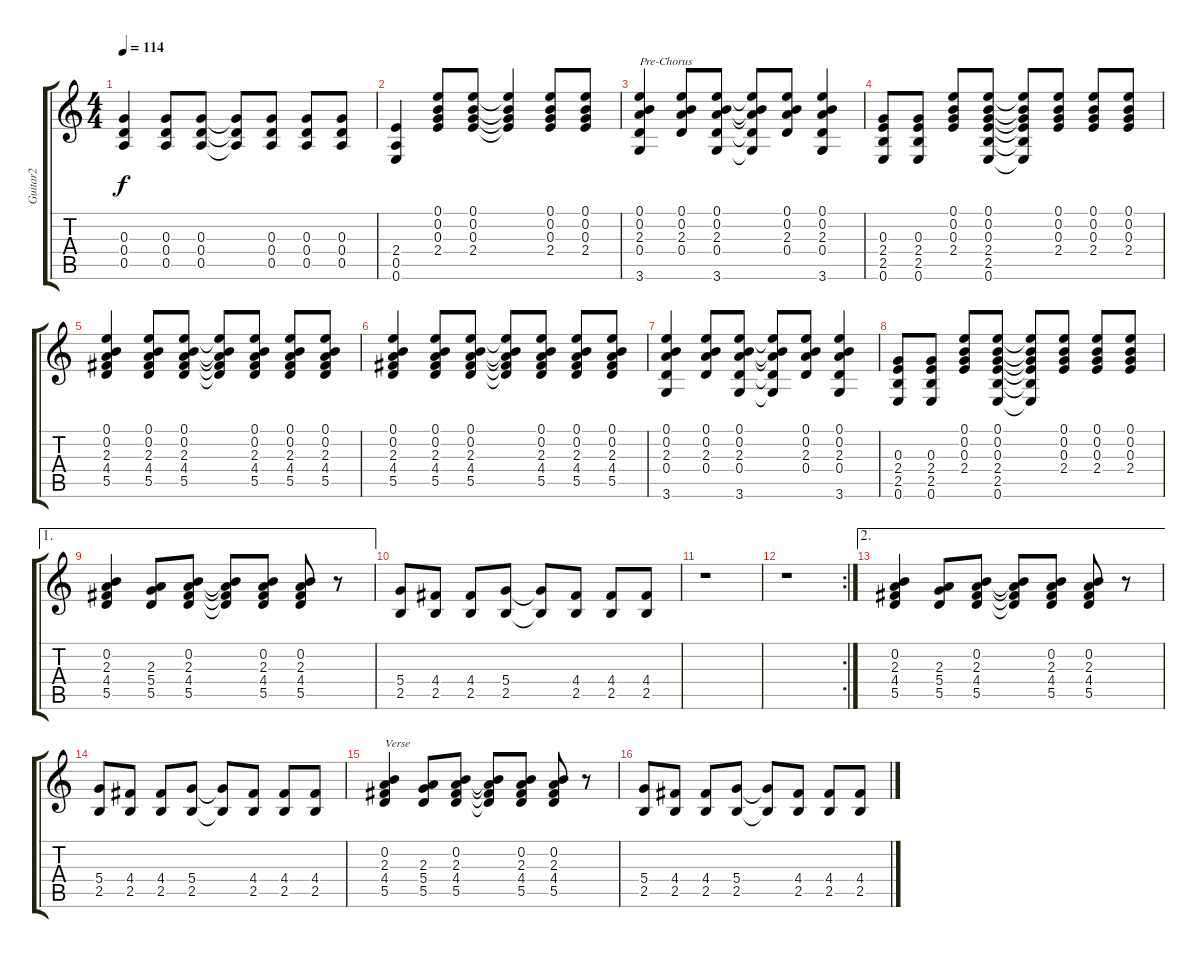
\track ("Guitar2" "Guitar2") {instrument electricguitarclean}
\staff {score tabs}
\tuning (E4 B3 G3 D3 A2 E2) {hide}
\ts (4 4)
\tempo 114
\clef g2
\ks c
(0.3 0.4 0.5).4{dy f} (0.3 0.4 0.5).8 (0.3 0.4 0.5).8 (0.3{t} 0.4{t} 0.5{t}).8 (0.3 0.4 0.5).8 (0.3 0.4 0.5).8 (0.3 0.4 0.5).8 |
(2.4 0.5 0.6).4 (0.1 0.2 0.3 2.4).8 (0.1 0.2 0.3 2.4).8 (0.1{t} 0.2{t} 0.3{t} 2.4{t}).4 (0.1 0.2 0.3 2.4).8 (0.1 0.2 0.3 2.4).8 |
(0.1 0.2 2.3 0.4 3.6).4{txt "Pre-Chorus"} (0.1 0.2 2.3 0.4).8 (0.1 0.2 2.3 0.4 3.6).8 (0.1{t} 0.2{t} 2.3{t} 0.4{t} 3.6{t}).8 (0.1 0.2 2.3 0.4).8 (0.1 0.2 2.3 0.4 3.6).4 |
(0.3 2.4 2.5 0.6).8 (0.3 2.4 2.5 0.6).8 (0.1 0.2 0.3 2.4).8 (0.1 0.2 0.3 2.4 2.5 0.6).8 (0.1{t} 0.2{t} 0.3{t} 2.4{t} 2.5{t} 0.6{t}).8 (0.1 0.2 0.3 2.4).8 (0.1 0.2 0.3 2.4).8 (0.1 0.2 0.3 2.4).8 |
(0.1 0.2 2.3 4.4 5.5).4 (0.1 0.2 2.3 4.4 5.5).8 (0.1 0.2 2.3 4.4 5.5).8 (0.1{t} 0.2{t} 2.3{t} 4.4{t} 5.5{t}).8 (0.1 0.2 2.3 4.4 5.5).8 (0.1 0.2 2.3 4.4 5.5).8 (0.1 0.2 2.3 4.4 5.5).8 |
(0.1 0.2 2.3 4.4 5.5).4 (0.1 0.2 2.3 4.4 5.5).8 (0.1 0.2 2.3 4.4 5.5).8 (0.1{t} 0.2{t} 2.3{t} 4.4{t} 5.5{t}).8 (0.1 0.2 2.3 4.4 5.5).8 (0.1 0.2 2.3 4.4 5.5).8 (0.1 0.2 2.3 4.4 5.5).8 |
(0.1 0.2 2.3 0.4 3.6).4 (0.1 0.2 2.3 0.4).8 (0.1 0.2 2.3 0.4 3.6).8 (0.1{t} 0.2{t} 2.3{t} 0.4{t} 3.6{t}).8 (0.1 0.2 2.3 0.4).8 (0.1 0.2 2.3 0.4 3.6).4 |
(0.3 2.4 2.5 0.6).8 (0.3 2.4 2.5 0.6).8 (0.1 0.2 0.3 2.4).8 (0.1 0.2 0.3 2.4 2.5 0.6).8 (0.1{t} 0.2{t} 0.3{t} 2.4{t} 2.5{t} 0.6{t}).8 (0.1 0.2 0.3 2.4).8 (0.1 0.2 0.3 2.4).8 (0.1 0.2 0.3 2.4).8 |
\ae 1
(0.2 2.3 4.4 5.5).4 (2.3 5.4 5.5).8 (0.2 2.3 4.4 5.5).8 (0.2{t} 2.3{t} 4.4{t} 5.5{t}).8 (0.2 2.3 4.4 5.5).8 (0.2 2.3 4.4 5.5).8 r.8 |
(5.4 2.5).8 (4.4 2.5).8 (4.4 2.5).8 (5.4 2.5).8 (5.4{t} 2.5{t}).8 (4.4 2.5).8 (4.4 2.5).8 (4.4 2.5).8 |
r.1 |
\rc 2
r.1 |
\ae 2
(0.2 2.3 4.4 5.5).4 (2.3 5.4 5.5).8 (0.2 2.3 4.4 5.5).8 (0.2{t} 2.3{t} 4.4{t} 5.5{t}).8 (0.2 2.3 4.4 5.5).8 (0.2 2.3 4.4 5.5).8 r.8 |
(5.4 2.5).8 (4.4 2.5).8 (4.4 2.5).8 (5.4 2.5).8 (5.4{t} 2.5{t}).8 (4.4 2.5).8 (4.4 2.5).8 (4.4 2.5).8 |
(0.2 2.3 4.4 5.5).4{txt "Verse"} (2.3 5.4 5.5).8 (0.2 2.3 4.4 5.5).8 (0.2{t} 2.3{t} 4.4{t} 5.5{t}).8 (0.2 2.3 4.4 5.5).8 (0.2 2.3 4.4 5.5).8 r.8 |
(5.4 2.5).8 (4.4 2.5).8 (4.4 2.5).8 (5.4 2.5).8 (5.4{t} 2.5{t}).8 (4.4 2.5).8 (4.4 2.5).8 (4.4 2.5).8
